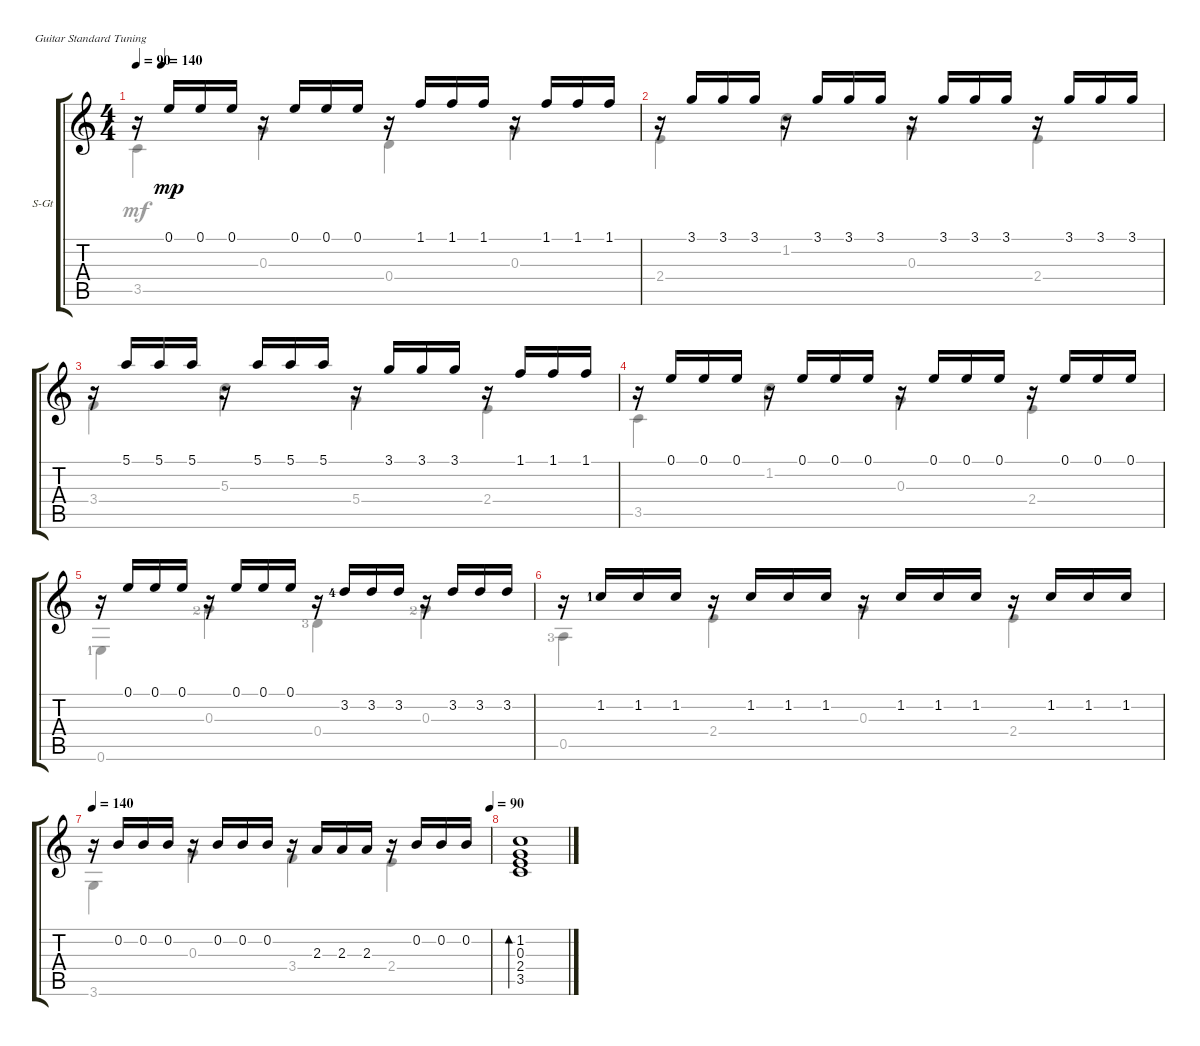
\defaultSystemsLayout 4
\bracketExtendMode groupsimilarinstruments
\firstSystemTrackNameOrientation horizontal
\otherSystemsTrackNameOrientation horizontal
\track ("Steel Guitar" "S-Gt") {instrument acousticguitarsteel}
\staff {score tabs}
\tuning (E4 B3 G3 D3 A2 E2)
\voice
\ts (4 4)
\tempo 90
\tempo (140 0.05)
\clef g2
\scale
0.5
\ks c
r.16{dy mp} 0.1.16 0.1.16 0.1.16 r.16 0.1.16 0.1.16 0.1.16 r.16 1.1.16 1.1.16 1.1.16 r.16 1.1.16 1.1.16 1.1.16 |
\scale
0.5 r.16 3.1.16 3.1.16 3.1.16 r.16 3.1.16 3.1.16 3.1.16 r.16 3.1.16 3.1.16 3.1.16 r.16 3.1.16 3.1.16 3.1.16 |
\scale
0.5 r.16 5.1.16 5.1.16 5.1.16 r.16 5.1.16 5.1.16 5.1.16 r.16 3.1.16 3.1.16 3.1.16 r.16 1.1.16 1.1.16 1.1.16 |
\scale
0.5 r.16 0.1.16 0.1.16 0.1.16 r.16 0.1.16 0.1.16 0.1.16 r.16 0.1.16 0.1.16 0.1.16 r.16 0.1.16 0.1.16 0.1.16 |
\scale
0.5 r.16 0.1.16 0.1.16 0.1.16 r.16 0.1.16 0.1.16 0.1.16 r.16 3.2{lf 5}.16 3.2.16 3.2.16 r.16 3.2.16 3.2.16 3.2.16 |
\scale
0.5 r.16 1.2{lf 2}.16 1.2.16 1.2.16 r.16 1.2.16 1.2.16 1.2.16 r.16 1.2.16 1.2.16 1.2.16 r.16 1.2.16 1.2.16 1.2.16 |
\tempo 140
\tempo (90 1)
\scale
0.809816 r.16 0.2.16 0.2.16 0.2.16 r.16 0.2.16 0.2.16 0.2.16 r.16 2.3.16 2.3.16 2.3.16 r.16 0.2.16 0.2.16 0.2.16 |
\scale
0.190184 (1.2 0.3 2.4 3.5).1{bd 278}
\voice
\clef g2
\ottava regular
\simile none
\scale
0.5
\ks c
3.5.4{dy mf} 0.3.4 0.4.4 0.3.4 |
\scale
0.5 2.4.4 1.2.4 0.3.4 2.4.4 |
\scale
0.5 3.4.4 5.3.4 5.4.4 2.4.4 |
\scale
0.5 3.5.4 1.2.4 0.3.4 2.4.4 |
\scale
0.5 0.6{lf 2}.4 0.3{lf 3}.4 0.4{lf 4}.4 0.3{lf 3}.4 |
\scale
0.5 0.5{lf 4}.4 2.4.4 0.3.4 2.4.4 |
\scale
0.809816 3.6.4 0.3.4 3.4.4 2.4.4 |
\scale
0.190184
